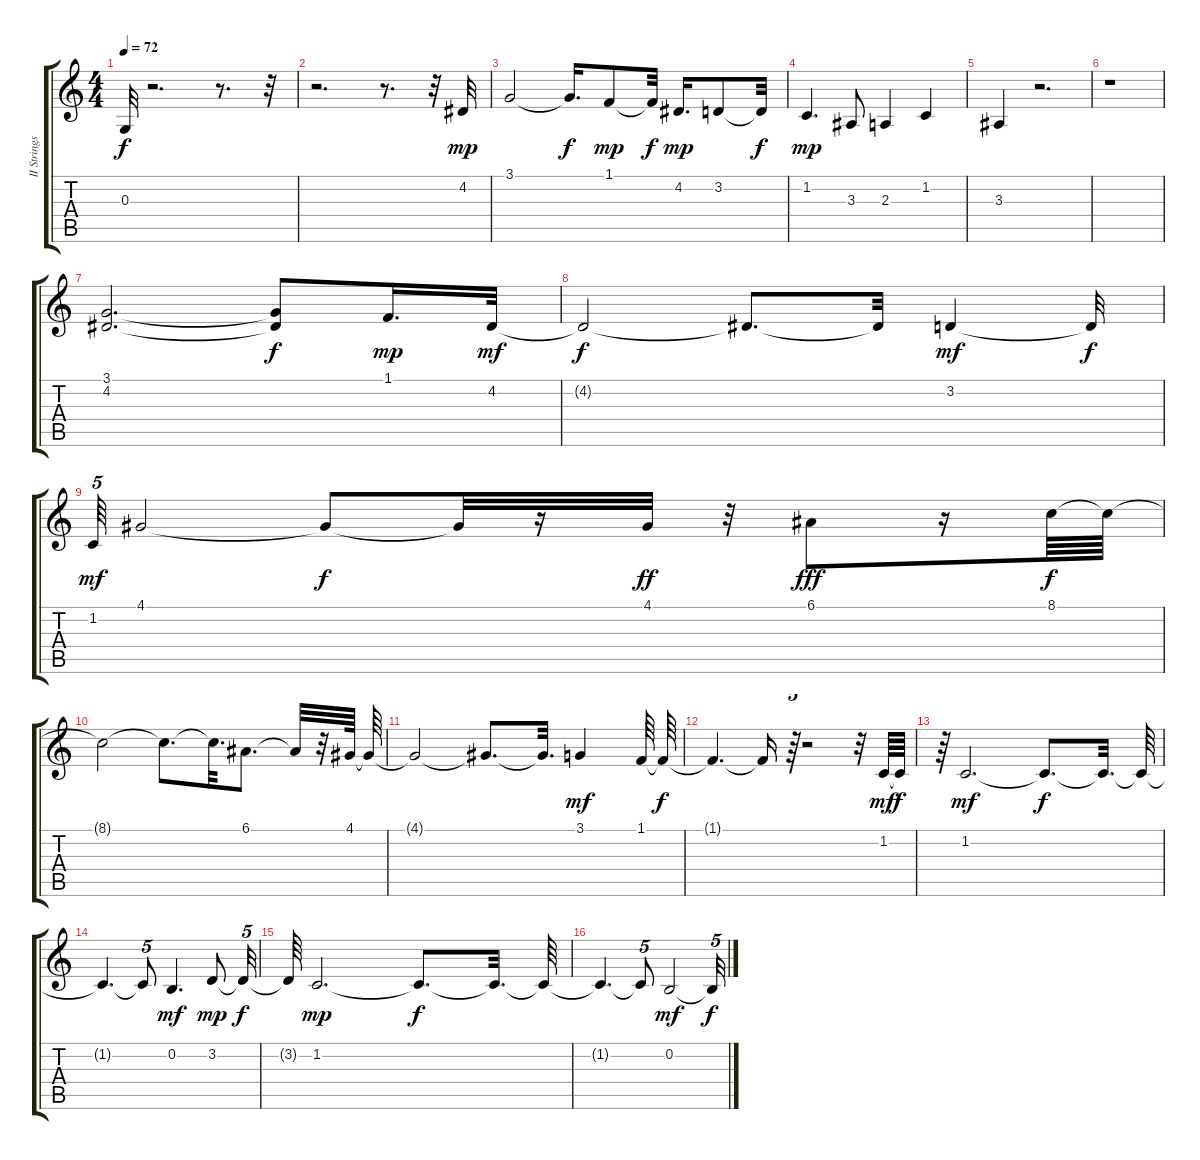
\track ("II Strings" "II Strings") {instrument stringensemble2}
\staff {score tabs}
\tuning (E4 B3 G3 D3 A2 E2) {hide}
\ts (4 4)
\tempo 72
\clef g2
\ks c
0.3{t}.32{dy f} r.2{d} r.8{d} r.32 |
r.2{d} r.8{d} r.32 4.2.32{dy mp} |
3.1.2 3.1{t}.16{d dy f} 1.1.8{dy mp} 1.1{t}.32{dy f} 4.2.16{d dy mp} 3.2.8 3.2{t}.32{dy f} |
1.2.4{d dy mp} 3.3.8 2.3.4 1.2.4 |
3.3.4 r.2{d} |
r.1 |
(3.1 4.2).2{d} (3.1{t} 4.2{t}).8{dy f} 1.1.16{d dy mp} 4.2.32{dy mf} |
4.2{t}.2{dy f} 4.2{t}.8{d} 4.2{t}.32 3.2.4{dy mf} 3.2{t}.32{dy f} |
1.2.64{tu (5 4) dy mf} 4.1.2 4.1{t}.8{dy f} 4.1{t}.32 r.16 4.1.32{dy ff} r.32 6.1.8{dy fff} r.16 8.1.64{dy f} 8.1{t}.64 |
8.1{t}.2 8.1{t}.8{d} 8.1{t}.32{d} 6.1.8{d} 6.1{t}.32 r.32 4.1.64 4.1{t}.64 |
4.1{t}.2 4.1{t}.8{d} 4.1{t}.32{d} 3.1.4{dy mf} 1.1.64 1.1{t}.64{dy f} |
1.1{t}.4{d} 1.1{t}.16 r.64{tu (5 4)} r.2 r.32 1.2.64{dy mf} 1.2{t}.64{dy f} |
r.64 1.2.2{d dy mf} 1.2{t}.8{d dy f} 1.2{t}.32{d} 1.2{t}.64 |
1.2{t}.4{d} 1.2{t}.8{tu (5 4)} 0.2.4{d dy mf} 3.2.8{dy mp} 3.2{t}.32{tu (5 4) dy f} |
3.2{t}.64 1.2.2{d dy mp} 1.2{t}.8{d dy f} 1.2{t}.32{d} 1.2{t}.64 |
1.2{t}.4{d} 1.2{t}.8{tu (5 4)} 0.2.2{dy mf} 0.2{t}.32{tu (5 4) dy f}
